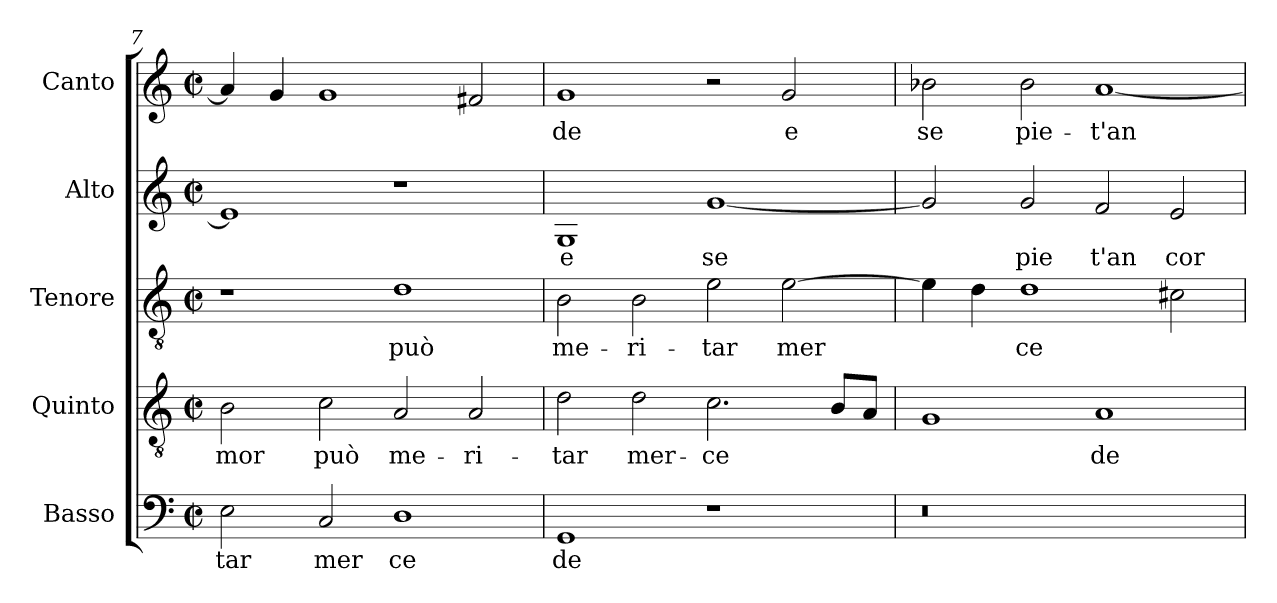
**kern	**text	**kern	**text	**kern	**text	**kern	**text	**kern	**text
*part5	*part5	*part4	*part4	*part3	*part3	*part2	*part2	*part1	*part1
*staff5	*staff5	*staff4	*staff4	*staff3	*staff3	*staff2	*staff2	*staff1	*staff1
*I"Basso	*	*I"Quinto	*	*I"Tenore	*	*I"Alto	*	*I"Canto	*
*clefF4	*	*clefGv2	*	*clefGv2	*	*clefG2	*	*clefG2	*
*k[]	*	*k[]	*	*k[]	*	*k[]	*	*k[]	*
*C:	*	*C:	*	*C:	*	*C:	*	*C:	*
*M2/2	*	*M2/2	*	*M2/2	*	*M2/2	*	*M2/2	*
*met(c|)	*	*met(c|)	*	*met(c|)	*	*met(c|)	*	*met(c|)	*
=7	=7	=7	=7	=7	=7	=7	=7	=7	=7
!	!LO:LY:b:cj	!	!LO:LY:b:cj	!	!	!	!LO:LY:b:cj	!	!LO:LY:b:cj
2E\	tar	2B\	-mor	1r	.	1e]	.	4a/]	--
!	!	!	!	!	!	!	!	!	!LO:LY:b:cj
.	.	.	.	.	.	.	.	4g/	--
!	!LO:LY:b:cj	!	!LO:LY:b:cj	!	!	!	!	!	!LO:LY:b:cj
2C/	mer	2c\	può	.	.	.	.	1g	--
!	!LO:LY:b:cj	!	!LO:LY:b:cj	!	!LO:LY:b:cj	!	!	!	!
1D	ce	2A/	me-	1d	può	1r	.	.	.
!	!	!	!LO:LY:b:cj	!	!	!	!	!	!LO:LY:b:cj
.	.	2A/	-ri-	.	.	.	.	2f#/	--
=8	=8	=8	=8	=8	=8	=8	=8	=8	=8
!	!LO:LY:b:cj	!	!LO:LY:b:cj	!	!LO:LY:b:cj	!	!LO:LY:b:cj	!	!LO:LY:b:cj
1GG	de	2d\	-tar	2B\	me-	1G	e	1g	-de
!	!	!	!LO:LY:b:cj	!	!LO:LY:b:cj	!	!	!	!
.	.	2d\	mer-	2B\	-ri-	.	.	.	.
!	!	!	!LO:LY:b:cj	!	!LO:LY:b:cj	!	!LO:LY:b:cj	!	!
1r	.	2.c\	-ce-	2e\	-tar	[<1g	se	2r	.
!	!	!	!	!	!LO:LY:b:cj	!	!	!	!LO:LY:b:cj
.	.	.	.	[>2e\	mer-	.	.	2g/	e
!	!	!	!LO:LY:b:cj	!	!	!	!	!	!
.	.	8B/L	--	.	.	.	.	.	.
!	!	!	!LO:LY:b:cj	!	!	!	!	!	!
.	.	8A/J	--	.	.	.	.	.	.
=9	=9	=9	=9	=9	=9	=9	=9	=9	=9
!	!	!	!LO:LY:b:cj	!	!LO:LY:b:cj	!	!LO:LY:b:cj	!	!LO:LY:b:cj
0r	.	1G	--	4e\]	--	2g/]	.	2b-X\	se
!	!	!	!	!	!LO:LY:b:cj	!	!	!	!
.	.	.	.	4d\	--	.	.	.	.
!	!	!	!	!	!LO:LY:b:cj	!	!LO:LY:b:cj	!	!LO:LY:b:cj
.	.	.	.	1d	-ce-	2g/	pie	2b-\	pie-
!	!	!	!LO:LY:b:cj	!	!	!	!LO:LY:b:cj	!	!LO:LY:b:cj
.	.	1A	-de	.	.	2f/	t'an	[<1a	-t'an-
!	!	!	!	!	!LO:LY:b:cj	!	!LO:LY:b:cj	!	!
.	.	.	.	2c#\	--	2e/	cor	.	.
=	=	=	=	=	=	=	=	=	=
*-	*-	*-	*-	*-	*-	*-	*-	*-	*-
